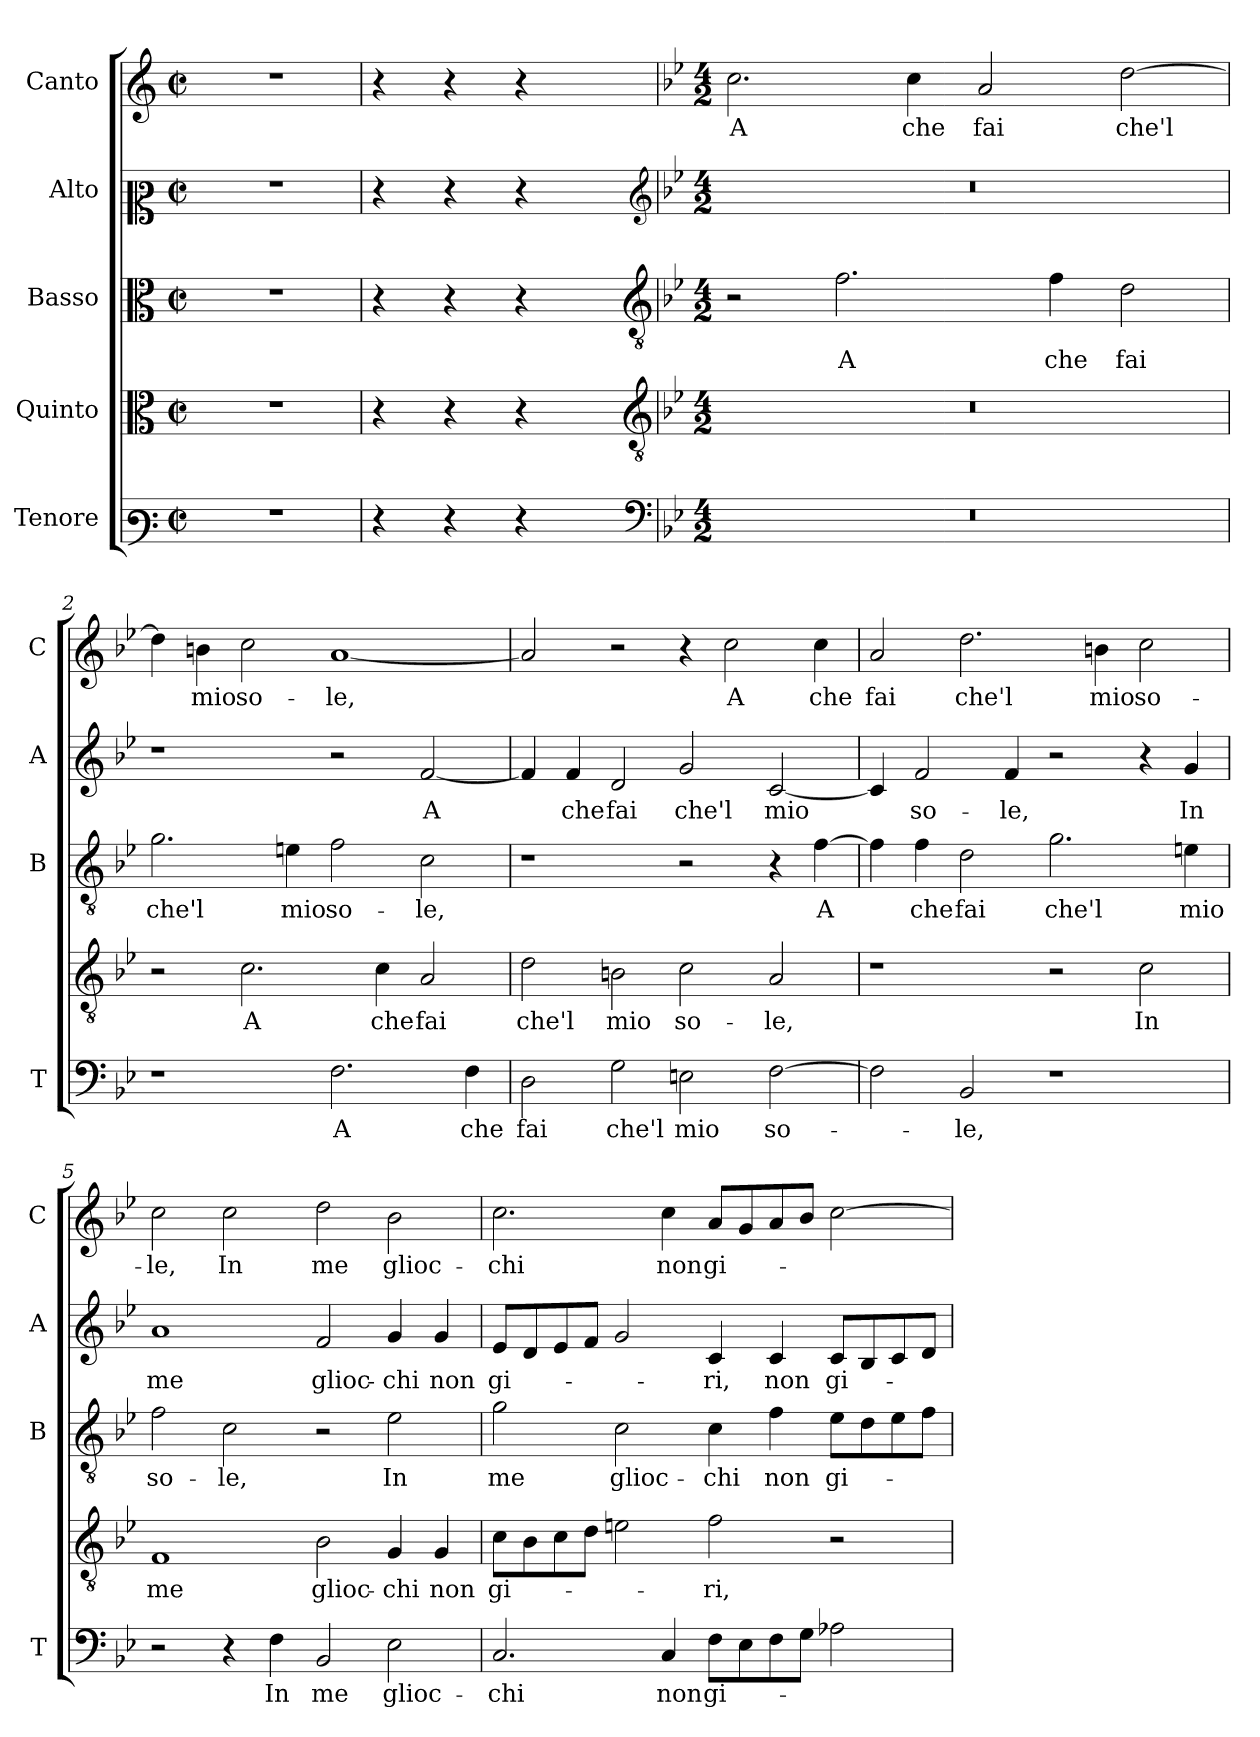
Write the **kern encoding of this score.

**kern	**text	**kern	**text	**kern	**text	**kern	**text	**kern	**text
*part5	*part5	*part4	*part4	*part3	*part3	*part2	*part2	*part1	*part1
*staff5	*staff5	*staff4	*staff4	*staff3	*staff3	*staff2	*staff2	*staff1	*staff1
*I"Tenore	*	*I"Quinto	*	*I"Basso	*	*I"Alto	*	*I"Canto	*
*I'T	*	*	*	*I'B	*	*I'A	*	*I'C	*
*clefF3	*	*clefC3	*	*clefC3	*	*clefC2	*	*clefG2	*
*M2/2	*	*M2/2	*	*M2/2	*	*M2/2	*	*M2/2	*
*met(c|)	*	*met(c|)	*	*met(c|)	*	*met(c|)	*	*met(c|)	*
=	=	=	=	=	=	=	=	=	=
1r	.	1r	.	1r	.	1r	.	1r	.
=	=	=	=	=	=	=	=	=	=
4r	.	4r	.	4r	.	4r	.	4r	.
4r	.	4r	.	4r	.	4r	.	4r	.
4r	.	4r	.	4r	.	4r	.	4r	.
4ryy	.	4ryy	.	4ryy	.	4ryy	.	4ryy	.
*clefF4	*	*clefGv2	*	*clefGv2	*	*clefG2	*	*	*
=1	=1	=1	=1	=1	=1	=1	=1	=1	=1
*k[b-e-]	*	*k[b-e-]	*	*k[b-e-]	*	*k[b-e-]	*	*k[b-e-]	*
*M4/2	*	*M4/2	*	*M4/2	*	*M4/2	*	*M4/2	*
!	!	!	!	!	!	!	!	!	!LO:LY:b
0r	.	0r	.	2r	.	0r	.	2.cc\	A
!	!	!	!	!	!LO:LY:b	!	!	!	!
.	.	.	.	2.f\	A	.	.	.	.
!	!	!	!	!	!	!	!	!	!LO:LY:b
.	.	.	.	.	.	.	.	4cc\	che
!	!	!	!	!	!	!	!	!	!LO:LY:b
.	.	.	.	.	.	.	.	2a/	fai
!	!	!	!	!	!LO:LY:b	!	!	!	!
.	.	.	.	4f\	che	.	.	.	.
!	!	!	!	!	!LO:LY:b	!	!	!	!LO:LY:b
.	.	.	.	2d\	fai	.	.	[2dd\	che'l
=2	=2	=2	=2	=2	=2	=2	=2	=2	=2
!	!	!	!	!	!LO:LY:b	!	!	!	!
1r	.	2r	.	2.g\	che'l	1r	.	4dd\]	.
!	!	!	!	!	!	!	!	!	!LO:LY:b
.	.	.	.	.	.	.	.	4bn\	mio
!	!	!	!LO:LY:b	!	!	!	!	!	!LO:LY:b
.	.	2.c\	A	.	.	.	.	2cc\	so-
!	!	!	!	!	!LO:LY:b	!	!	!	!
.	.	.	.	4en\	mio	.	.	.	.
!	!LO:LY:b	!	!	!	!LO:LY:b	!	!	!	!LO:LY:b
2.F\	A	.	.	2f\	so-	2r	.	[1a	-le,
!	!	!	!LO:LY:b	!	!	!	!	!	!
.	.	4c\	che	.	.	.	.	.	.
!	!	!	!LO:LY:b	!	!LO:LY:b	!	!LO:LY:b	!	!
.	.	2A/	fai	2c\	-le,	[2f/	A	.	.
!	!LO:LY:b	!	!	!	!	!	!	!	!
4F\	che	.	.	.	.	.	.	.	.
=3	=3	=3	=3	=3	=3	=3	=3	=3	=3
!	!LO:LY:b	!	!LO:LY:b	!	!	!	!	!	!
2D\	fai	2d\	che'l	1r	.	4f/]	.	2a/]	.
!	!	!	!	!	!	!	!LO:LY:b	!	!
.	.	.	.	.	.	4f/	che	.	.
!	!LO:LY:b	!	!LO:LY:b	!	!	!	!LO:LY:b	!	!
2G\	che'l	2Bn\	mio	.	.	2d/	fai	2r	.
!	!LO:LY:b	!	!LO:LY:b	!	!	!	!LO:LY:b	!	!
2En\	mio	2c\	so-	2r	.	2g/	che'l	4r	.
!	!	!	!	!	!	!	!	!	!LO:LY:b
.	.	.	.	.	.	.	.	2cc\	A
!	!LO:LY:b	!	!LO:LY:b	!	!	!	!LO:LY:b	!	!
[2F\	so-	2A/	-le,	4r	.	[2c/	mio	.	.
!	!	!	!	!	!LO:LY:b	!	!	!	!LO:LY:b
.	.	.	.	[4f\	A	.	.	4cc\	che
!!LO:LB:g=z
=4	=4	=4	=4	=4	=4	=4	=4	=4	=4
!	!	!	!	!	!	!	!	!	!LO:LY:b
2F\]	.	1r	.	4f\]	.	4c/]	.	2a/	fai
!	!	!	!	!	!LO:LY:b	!	!LO:LY:b	!	!
.	.	.	.	4f\	che	2f/	so-	.	.
!	!LO:LY:b	!	!	!	!LO:LY:b	!	!	!	!LO:LY:b
2BB-/	-le,	.	.	2d\	fai	.	.	2.dd\	che'l
!	!	!	!	!	!	!	!LO:LY:b	!	!
.	.	.	.	.	.	4f/	-le,	.	.
!	!	!	!	!	!LO:LY:b	!	!	!	!
1r	.	2r	.	2.g\	che'l	2r	.	.	.
!	!	!	!	!	!	!	!	!	!LO:LY:b
.	.	.	.	.	.	.	.	4bn\	mio
!	!	!	!LO:LY:b	!	!	!	!	!	!LO:LY:b
.	.	2c\	In	.	.	4r	.	2cc\	so-
!	!	!	!	!	!LO:LY:b	!	!LO:LY:b	!	!
.	.	.	.	4en\	mio	4g/	In	.	.
=5	=5	=5	=5	=5	=5	=5	=5	=5	=5
!	!	!	!LO:LY:b	!	!LO:LY:b	!	!LO:LY:b	!	!LO:LY:b
2r	.	1F	me	2f\	so-	1a	me	2cc\	-le,
!	!	!	!	!	!LO:LY:b	!	!	!	!LO:LY:b
4r	.	.	.	2c\	-le,	.	.	2cc\	In
!	!LO:LY:b	!	!	!	!	!	!	!	!
4F\	In	.	.	.	.	.	.	.	.
!	!LO:LY:b	!	!LO:LY:b	!	!	!	!LO:LY:b	!	!LO:LY:b
2BB-/	me	2B-\	glioc-	2r	.	2f/	glioc-	2dd\	me
!	!LO:LY:b	!	!LO:LY:b	!	!LO:LY:b	!	!LO:LY:b	!	!LO:LY:b
2E-\	glioc-	4G/	-chi	2e-\	In	4g/	-chi	2b-\	glioc-
!	!	!	!LO:LY:b	!	!	!	!LO:LY:b	!	!
.	.	4G/	non	.	.	4g/	non	.	.
=6	=6	=6	=6	=6	=6	=6	=6	=6	=6
!	!LO:LY:b	!	!LO:LY:b	!	!LO:LY:b	!	!LO:LY:b	!	!LO:LY:b
2.C/	-chi	8cL	gi-	2g\	me	8e-L	gi-	2.cc\	-chi
.	.	8B-	.	.	.	8d	.	.	.
.	.	8c	.	.	.	8e-	.	.	.
.	.	8dJ	.	.	.	8fJ	.	.	.
!	!	!	!	!	!LO:LY:b	!	!	!	!
.	.	2en\	.	2c\	glioc-	2g/	.	.	.
!	!LO:LY:b	!	!	!	!	!	!	!	!LO:LY:b
4C/	non	.	.	.	.	.	.	4cc\	non
!	!LO:LY:b	!	!LO:LY:b	!	!LO:LY:b	!	!LO:LY:b	!	!LO:LY:b
8FL	gi-	2f\	-ri,	4c\	-chi	4c/	-ri,	8aL	gi-
8E-	.	.	.	.	.	.	.	8g	.
!	!	!	!	!	!LO:LY:b	!	!LO:LY:b	!	!
8F	.	.	.	4f\	non	4c/	non	8a	.
8GJ	.	.	.	.	.	.	.	8b-J	.
!	!	!	!	!	!LO:LY:b	!	!LO:LY:b	!	!
2A-X\	.	2r	.	8e-L	gi-	8cL	gi-	[2cc\	.
.	.	.	.	8d	.	8B-	.	.	.
.	.	.	.	8e-	.	8c	.	.	.
.	.	.	.	8fJ	.	8dJ	.	.	.
=	=	=	=	=	=	=	=	=	=
*-	*-	*-	*-	*-	*-	*-	*-	*-	*-
